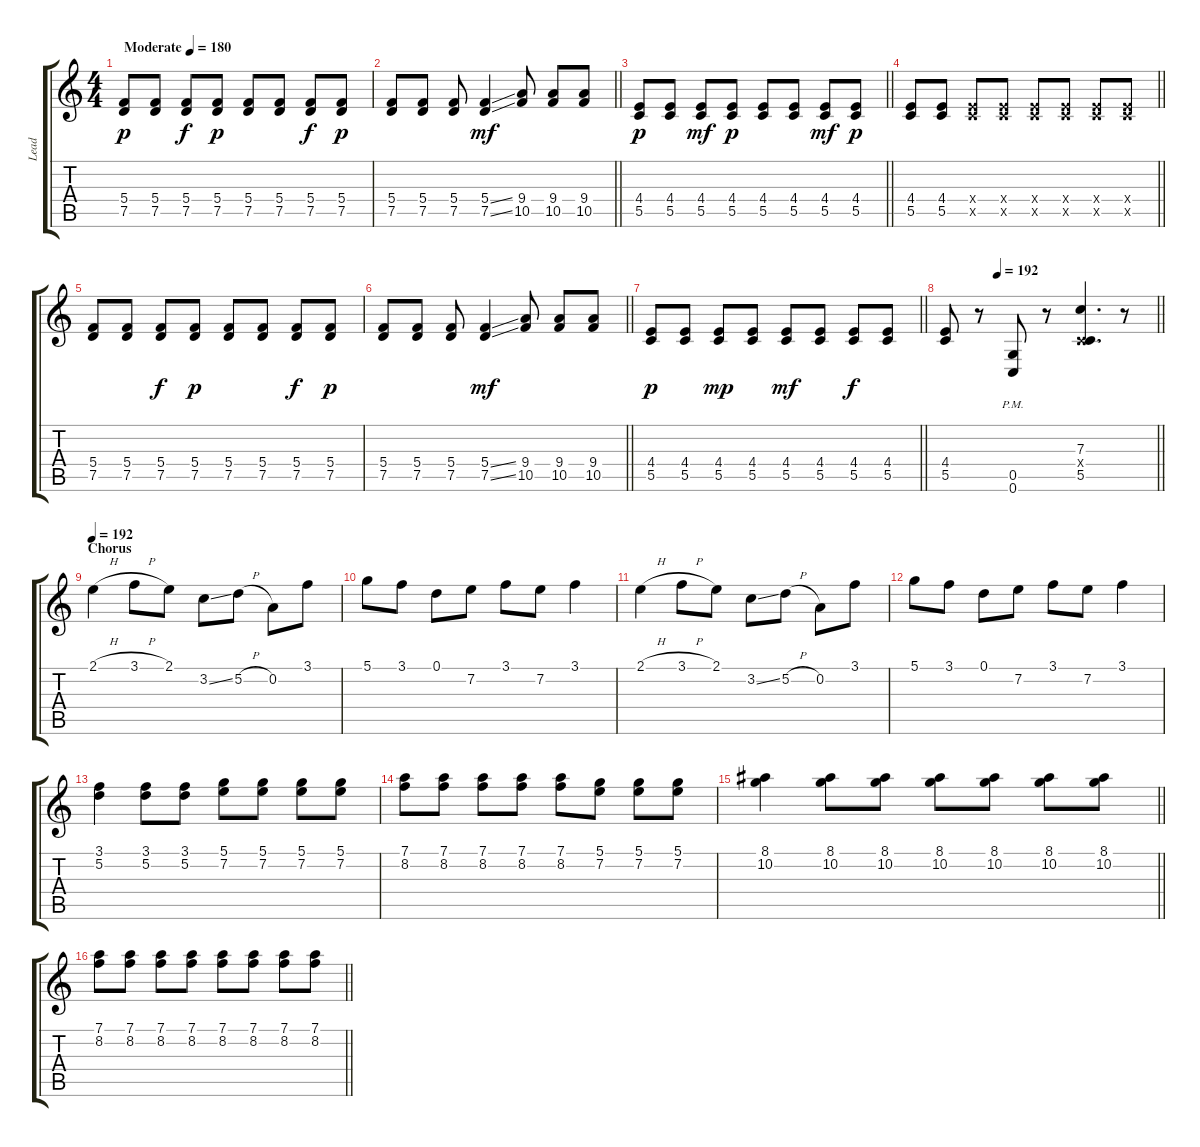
\track ("Lead" "Lead") {instrument distortionguitar}
\staff {score tabs}
\tuning (D4 A3 F3 C3 G2 C2) {hide}
\ts (4 4)
\tempo (180 "Moderate")
\clef g2
\ks c
(5.4 7.5).8{dy p instrument electricguitarclean} (5.4 7.5).8 (5.4 7.5).8{dy f} (5.4 7.5).8{dy p} (5.4 7.5).8 (5.4 7.5).8 (5.4 7.5).8{dy f} (5.4 7.5).8{dy p} |
\barLineRight lightlight
(5.4 7.5).8 (5.4 7.5).8 (5.4 7.5).8 (5.4{ss} 7.5{ss}).4{dy mf} (9.4 10.5).8 (9.4 10.5).8 (9.4 10.5).8 |
\barLineRight lightlight
(4.4 5.5).8{dy p} (4.4 5.5).8 (4.4 5.5).8{dy mf} (4.4 5.5).8{dy p} (4.4 5.5).8 (4.4 5.5).8 (4.4 5.5).8{dy mf} (4.4 5.5).8{dy p} |
\barLineRight lightlight
(4.4 5.5).8 (4.4 5.5).8 (4.4{x} 5.5{x}).8 (4.4{x} 5.5{x}).8 (4.4{x} 5.5{x}).8 (4.4{x} 5.5{x}).8 (4.4{x} 5.5{x}).8 (4.4{x} 5.5{x}).8 |
(5.4 7.5).8 (5.4 7.5).8 (5.4 7.5).8{dy f} (5.4 7.5).8{dy p} (5.4 7.5).8 (5.4 7.5).8 (5.4 7.5).8{dy f} (5.4 7.5).8{dy p} |
\barLineRight lightlight
(5.4 7.5).8 (5.4 7.5).8 (5.4 7.5).8 (5.4{ss} 7.5{ss}).4{dy mf} (9.4 10.5).8 (9.4 10.5).8 (9.4 10.5).8 |
\barLineRight lightlight
(4.4 5.5).8{dy p} (4.4 5.5).8 (4.4 5.5).8{dy mp} (4.4 5.5).8 (4.4 5.5).8{dy mf} (4.4 5.5).8 (4.4 5.5).8{dy f} (4.4 5.5).8 |
\tempo (192 0.25)
\barLineRight lightlight
(4.4 5.5).8 r.8 (0.5{pm} 0.6{pm}).8{instrument distortionguitar} r.8 (7.3 0.4{x} 5.5).4{d} r.8 |
\section ("" "Chorus")
\tempo 192
2.1{h}.4{volume 16} 3.1{h}.8 2.1.8 3.2{ss}.8 5.2{h}.8 0.2.8 3.1.8 |
5.1.8 3.1.8 0.1.8 7.2.8 3.1.8 7.2.8 3.1.4 |
2.1{h}.4 3.1{h}.8 2.1.8 3.2{ss}.8 5.2{h}.8 0.2.8 3.1.8 |
5.1.8 3.1.8 0.1.8 7.2.8 3.1.8 7.2.8 3.1.4 |
(3.1 5.2).4 (3.1 5.2).8 (3.1 5.2).8 (5.1 7.2).8 (5.1 7.2).8 (5.1 7.2).8 (5.1 7.2).8 |
(7.1 8.2).8 (7.1 8.2).8 (7.1 8.2).8 (7.1 8.2).8 (7.1 8.2).8 (5.1 7.2).8 (5.1 7.2).8 (5.1 7.2).8 |
\barLineRight lightlight
(8.1 10.2).4 (8.1 10.2).8 (8.1 10.2).8 (8.1 10.2).8 (8.1 10.2).8 (8.1 10.2).8 (8.1 10.2).8 |
\barLineRight lightlight
(7.1 8.2).8 (7.1 8.2).8 (7.1 8.2).8 (7.1 8.2).8 (7.1 8.2).8 (7.1 8.2).8 (7.1 8.2).8 (7.1 8.2).8
